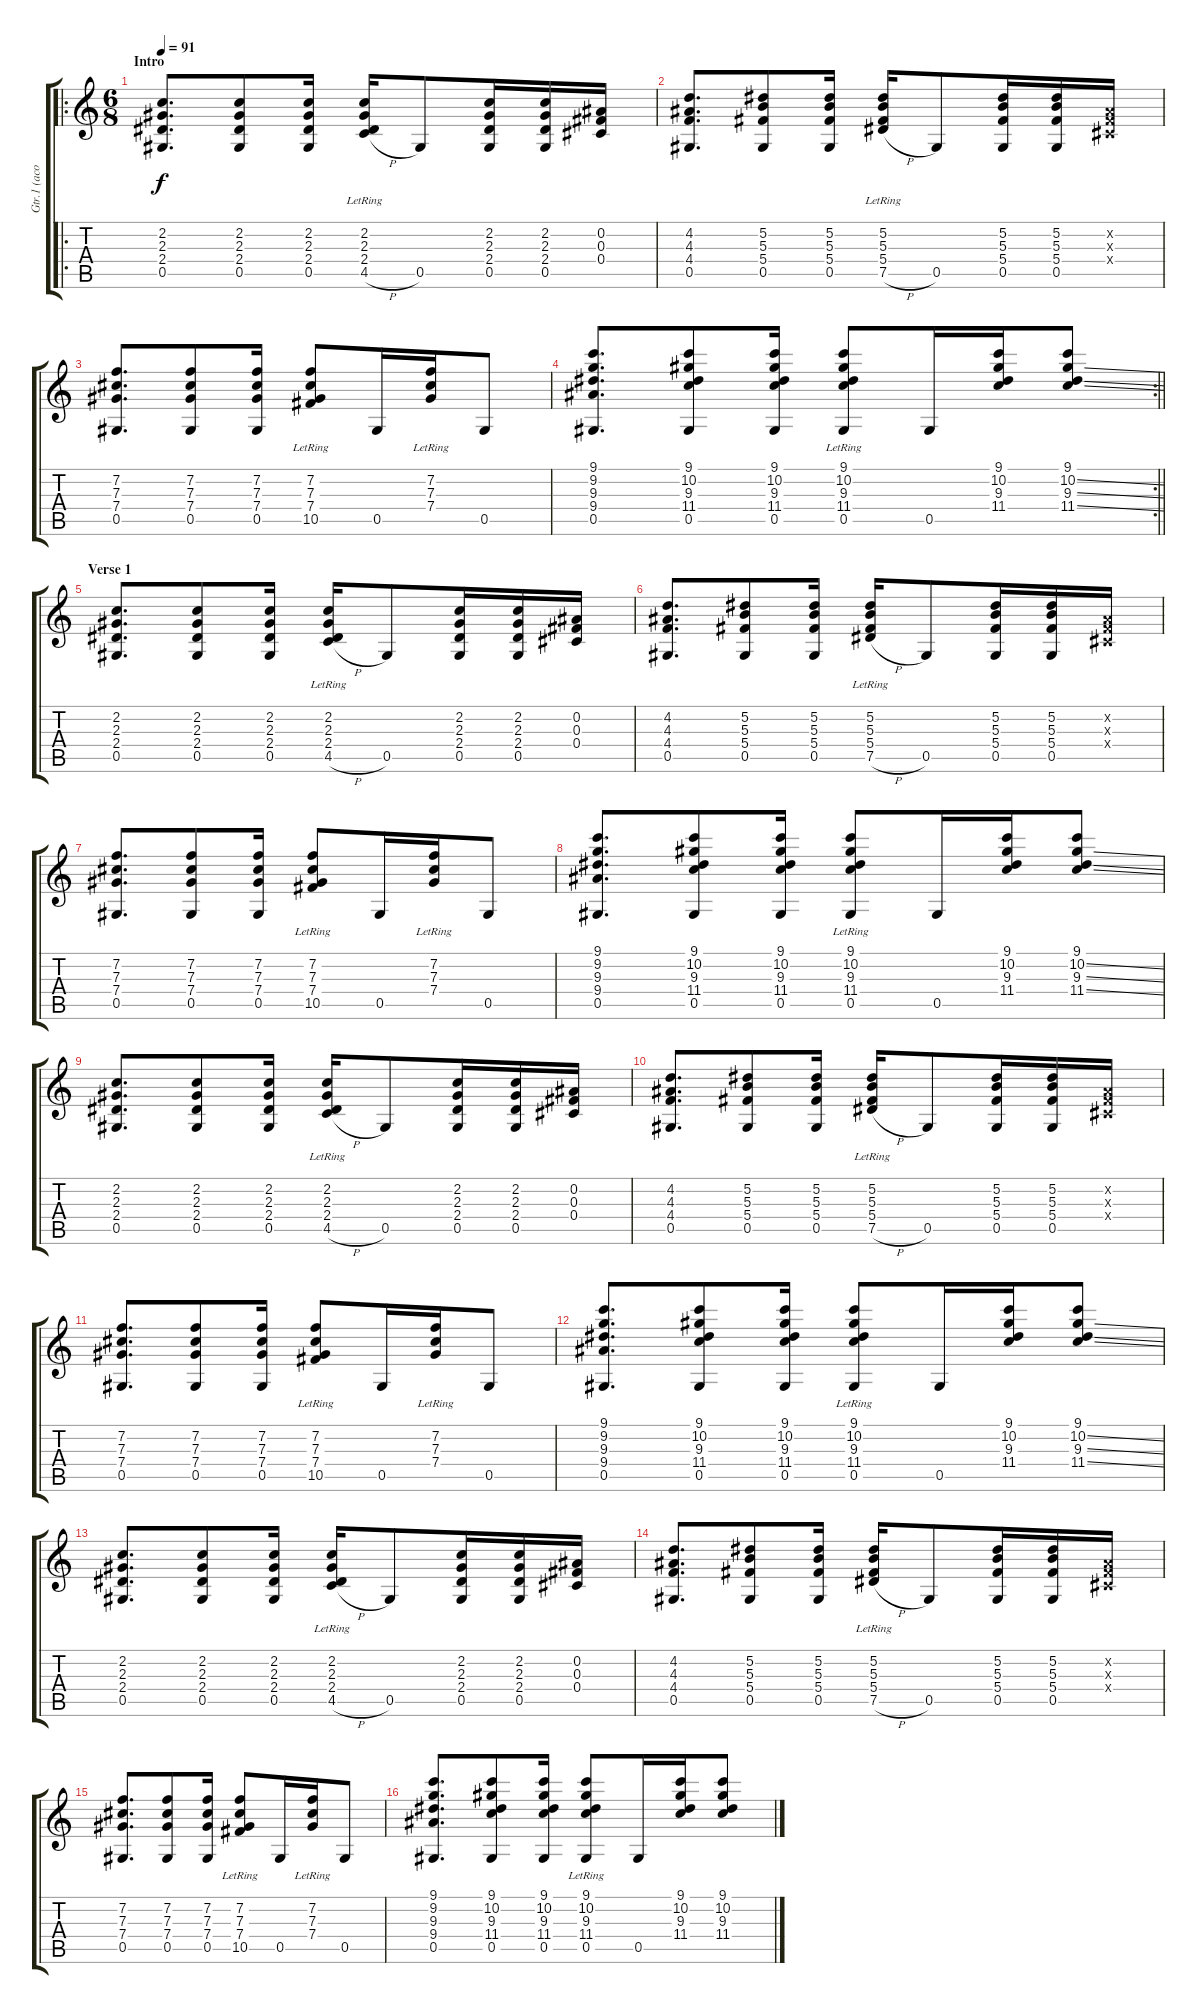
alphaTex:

\track ("Gtr.1 (acoust.)" "Gtr.1 (aco") {instrument acousticguitarsteel}
\staff {score tabs}
\tuning (Eb4 Bb3 Gb3 Db3 Ab2 Eb2) {hide}
\ro
\ts (6 8)
\section ("" "Intro")
\tempo 91
\clef g2
\ks c
(2.2 2.3 2.4 0.5).8{d dy f instrument acousticguitarsteel} (2.2 2.3 2.4 0.5).8 (2.2 2.3 2.4 0.5).16 (2.2{lr} 2.3{lr} 2.4{lr} 4.5{h}).16 0.5.8 (2.2 2.3 2.4 0.5).16 (2.2 2.3 2.4 0.5).16 (0.2 0.3 0.4).16 |
(4.2 4.3 4.4 0.5).8{d} (5.2 5.3 5.4 0.5).8 (5.2 5.3 5.4 0.5).16 (5.2{lr} 5.3{lr} 5.4{lr} 7.5{h}).16 0.5.8 (5.2 5.3 5.4 0.5).16 (5.2 5.3 5.4 0.5).16 (0.2{x} 0.3{x} 0.4{x}).16 |
(7.2 7.3 7.4 0.5).8{d} (7.2 7.3 7.4 0.5).8 (7.2 7.3 7.4 0.5).16 (7.2{lr} 7.3{lr} 7.4{lr} 10.5).8 0.5.16 (7.2{lr} 7.3{lr} 7.4{lr}).16 0.5.8 |
\rc 2
\barLineRight lightlight
(9.1 9.2 9.3 9.4 0.5).8{d} (9.1 10.2 9.3 11.4 0.5).8 (9.1 10.2 9.3 11.4 0.5).16 (9.1{lr} 10.2{lr} 9.3{lr} 11.4{lr} 0.5).8 0.5.16 (9.1 10.2 9.3 11.4).16 (9.1 10.2{ss} 9.3{ss} 11.4{ss}).8 |
\section ("" "Verse 1")
(2.2 2.3 2.4 0.5).8{d} (2.2 2.3 2.4 0.5).8 (2.2 2.3 2.4 0.5).16 (2.2{lr} 2.3{lr} 2.4{lr} 4.5{h}).16 0.5.8 (2.2 2.3 2.4 0.5).16 (2.2 2.3 2.4 0.5).16 (0.2 0.3 0.4).16 |
(4.2 4.3 4.4 0.5).8{d} (5.2 5.3 5.4 0.5).8 (5.2 5.3 5.4 0.5).16 (5.2{lr} 5.3{lr} 5.4{lr} 7.5{h}).16 0.5.8 (5.2 5.3 5.4 0.5).16 (5.2 5.3 5.4 0.5).16 (0.2{x} 0.3{x} 0.4{x}).16 |
(7.2 7.3 7.4 0.5).8{d} (7.2 7.3 7.4 0.5).8 (7.2 7.3 7.4 0.5).16 (7.2{lr} 7.3{lr} 7.4{lr} 10.5).8 0.5.16 (7.2{lr} 7.3{lr} 7.4{lr}).16 0.5.8 |
(9.1 9.2 9.3 9.4 0.5).8{d} (9.1 10.2 9.3 11.4 0.5).8 (9.1 10.2 9.3 11.4 0.5).16 (9.1{lr} 10.2{lr} 9.3{lr} 11.4{lr} 0.5).8 0.5.16 (9.1 10.2 9.3 11.4).16 (9.1 10.2{ss} 9.3{ss} 11.4{ss}).8 |
(2.2 2.3 2.4 0.5).8{d} (2.2 2.3 2.4 0.5).8 (2.2 2.3 2.4 0.5).16 (2.2{lr} 2.3{lr} 2.4{lr} 4.5{h}).16 0.5.8 (2.2 2.3 2.4 0.5).16 (2.2 2.3 2.4 0.5).16 (0.2 0.3 0.4).16 |
(4.2 4.3 4.4 0.5).8{d} (5.2 5.3 5.4 0.5).8 (5.2 5.3 5.4 0.5).16 (5.2{lr} 5.3{lr} 5.4{lr} 7.5{h}).16 0.5.8 (5.2 5.3 5.4 0.5).16 (5.2 5.3 5.4 0.5).16 (0.2{x} 0.3{x} 0.4{x}).16 |
(7.2 7.3 7.4 0.5).8{d} (7.2 7.3 7.4 0.5).8 (7.2 7.3 7.4 0.5).16 (7.2{lr} 7.3{lr} 7.4{lr} 10.5).8 0.5.16 (7.2{lr} 7.3{lr} 7.4{lr}).16 0.5.8 |
(9.1 9.2 9.3 9.4 0.5).8{d} (9.1 10.2 9.3 11.4 0.5).8 (9.1 10.2 9.3 11.4 0.5).16 (9.1{lr} 10.2{lr} 9.3{lr} 11.4{lr} 0.5).8 0.5.16 (9.1 10.2 9.3 11.4).16 (9.1 10.2{ss} 9.3{ss} 11.4{ss}).8 |
(2.2 2.3 2.4 0.5).8{d} (2.2 2.3 2.4 0.5).8 (2.2 2.3 2.4 0.5).16 (2.2{lr} 2.3{lr} 2.4{lr} 4.5{h}).16 0.5.8 (2.2 2.3 2.4 0.5).16 (2.2 2.3 2.4 0.5).16 (0.2 0.3 0.4).16 |
(4.2 4.3 4.4 0.5).8{d} (5.2 5.3 5.4 0.5).8 (5.2 5.3 5.4 0.5).16 (5.2{lr} 5.3{lr} 5.4{lr} 7.5{h}).16 0.5.8 (5.2 5.3 5.4 0.5).16 (5.2 5.3 5.4 0.5).16 (0.2{x} 0.3{x} 0.4{x}).16 |
(7.2 7.3 7.4 0.5).8{d} (7.2 7.3 7.4 0.5).8 (7.2 7.3 7.4 0.5).16 (7.2{lr} 7.3{lr} 7.4{lr} 10.5).8 0.5.16 (7.2{lr} 7.3{lr} 7.4{lr}).16 0.5.8 |
(9.1 9.2 9.3 9.4 0.5).8{d} (9.1 10.2 9.3 11.4 0.5).8 (9.1 10.2 9.3 11.4 0.5).16 (9.1{lr} 10.2{lr} 9.3{lr} 11.4{lr} 0.5).8 0.5.16 (9.1 10.2 9.3 11.4).16 (9.1 10.2{ss} 9.3{ss} 11.4{ss}).8
